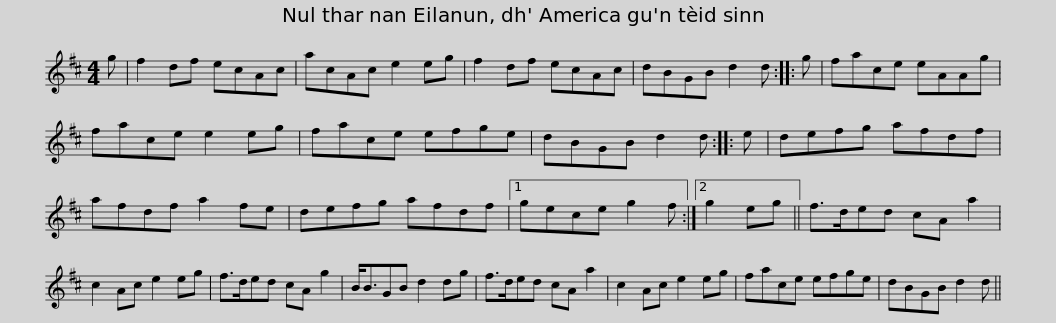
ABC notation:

X:1
L:1/8
M:4/4
I:linebreak $
K:D
V:1 treble
V:1
 g | f2 df ecAc | acAc e2 eg | f2 df ecAc | dBGB d2 d :: %5
 g | face eAAg |$ face e2 eg | face efge | dBGB d2 d :: %10
 e | defg afdf | afdf a2 fe |$ defg afdf |1 gece g2 f :|2 %15
 g2 eg || f>ded cA a2 | c2 Ac e2 eg | f>ded cA g2 |$ B<BGB d2 dg | %20
 f>ded cA a2 | c2 Ac e2 eg | face efge | dBGB d2 d || %24
